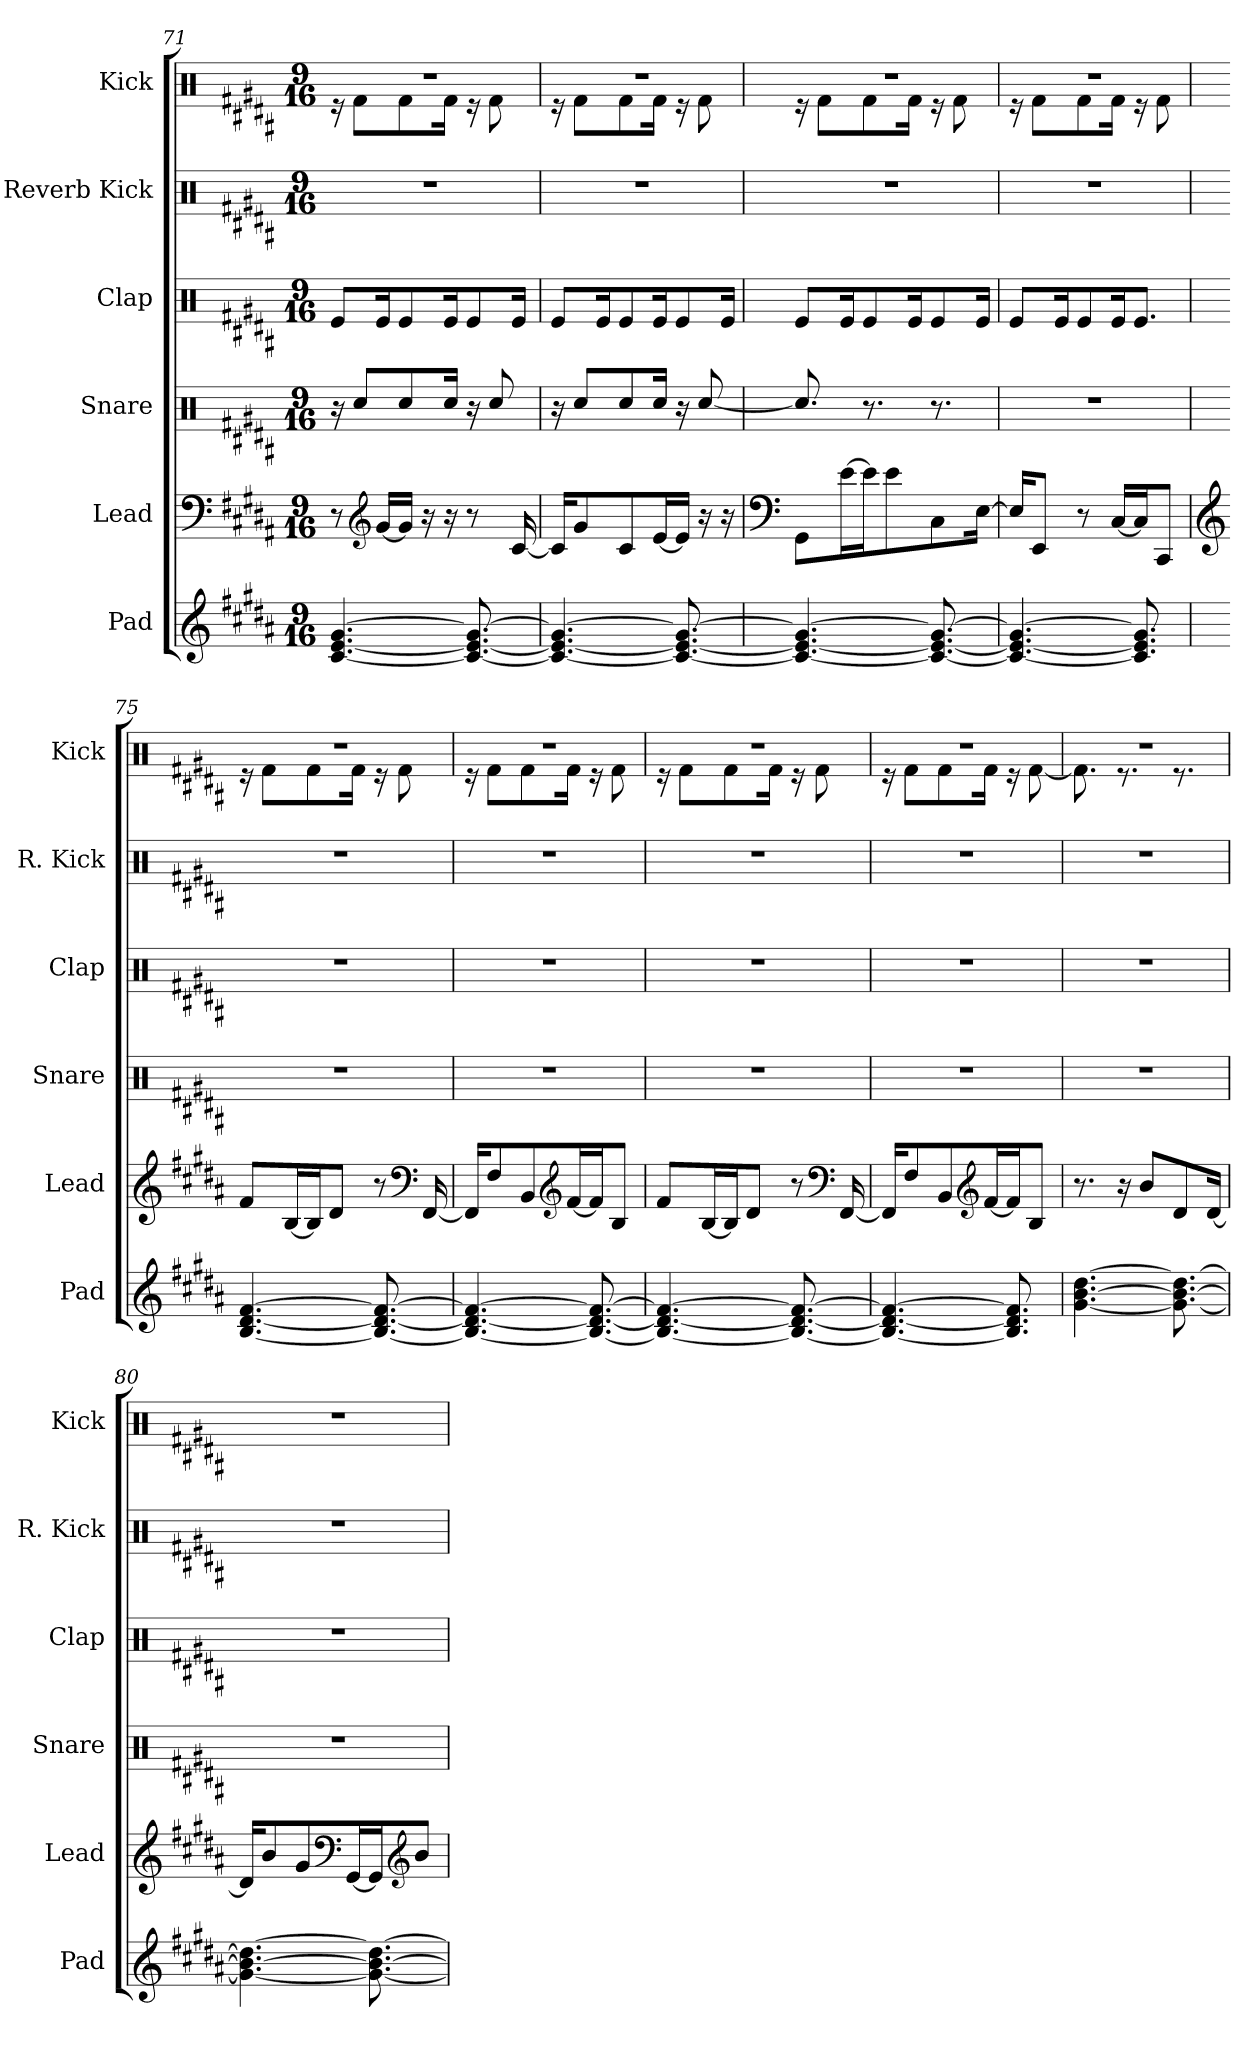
**kern	**kern	**kern	**kern	**kern	**kern
*part6	*part5	*part4	*part3	*part2	*part1
*staff6	*staff5	*staff4	*staff3	*staff2	*staff1
*I"Pad	*I"Lead	*I"Snare	*I"Clap	*I"Reverb Kick	*I"Kick
*I'Pad	*I'Lead	*I'Snare	*I'Clap	*I'R. Kick	*I'Kick
*clefG2	*clefF4	*clefX	*clefX	*clefX	*clefX
*k[f#c#g#d#a#]	*k[f#c#g#d#a#]	*k[f#c#g#d#a#]	*k[f#c#g#d#a#]	*k[f#c#g#d#a#]	*k[f#c#g#d#a#]
*M9/16	*M9/16	*M9/16	*M9/16	*M9/16	*M9/16
=71	=71	=71	=71	=71	=71
*	*	*	*	*	*^
[4.c#/ [4.e/ [4.g#/	8r	16r	8Re/L	16%9r	16%9r	16r
.	.	8Rcc/L	.	.	.	8Rf\L
*	*clefG2	*	*	*	*	*
.	[16g#/LL	.	16Re/K	.	.	.
.	16g#/JJ]	8Rcc/	8Re/	.	.	8Rf\
.	16r	.	.	.	.	.
.	16r	16Rcc/Jk	16Re/K	.	.	16Rf\Jk
8.c#/_ 8.e/_ 8.g#/_	8r	16r	8Re/	.	.	16r
.	.	8Rcc/	.	.	.	8Rf\
.	[16c#/	.	16Re/Jk	.	.	.
=72	=72	=72	=72	=72	=72	=72
4.c#/_ 4.e/_ 4.g#/_	16c#/KL]	16r	8Re/L	16%9r	16%9r	16r
.	8g#/	8Rcc/L	.	.	.	8Rf\L
.	.	.	16Re/K	.	.	.
.	8c#/	8Rcc/	8Re/	.	.	8Rf\
.	[16e/L	16Rcc/Jk	16Re/K	.	.	16Rf\Jk
8.c#/_ 8.e/_ 8.g#/_	16e/JJ]	16r	8Re/	.	.	16r
.	16r	[8Rcc/	.	.	.	8Rf\
.	16r	.	16Re/Jk	.	.	.
=73	=73	=73	=73	=73	=73	=73
*	*clefF4	*	*	*	*	*
4.c#/_ 4.e/_ 4.g#/_	8GG#\L	8.Rcc/]	8Re/L	16%9r	16%9r	16r
.	.	.	.	.	.	8Rf\L
.	[16e\L	.	16Re/K	.	.	.
.	16e\J]	8.r	8Re/	.	.	8Rf\
.	8e\	.	.	.	.	.
.	.	.	16Re/K	.	.	16Rf\Jk
8.c#/_ 8.e/_ 8.g#/_	8C#\	8.r	8Re/	.	.	16r
.	.	.	.	.	.	8Rf\
.	[16E\Jk	.	16Re/Jk	.	.	.
!!LO:LB:g=z	!!
=74	=74	=74	=74	=74	=74	=74
4.c#/_ 4.e/_ 4.g#/_	16E/KL]	16%9r	8Re/L	16%9r	16%9r	16r
.	8EE/J	.	.	.	.	8Rf\L
.	.	.	16Re/K	.	.	.
.	8r	.	8Re/	.	.	8Rf\
.	[16C#/LL	.	16Re/K	.	.	16Rf\Jk
8.c#/] 8.e/] 8.g#/]	16C#/J]	.	8.Re/J	.	.	16r
.	8CC#/J	.	.	.	.	8Rf\
=75	=75	=75	=75	=75	=75	=75
*	*clefG2	*	*	*	*	*
[4.B/ [4.d#/ [4.f#/	8f#/L	16%9r	16%9r	16%9r	16%9r	16r
.	.	.	.	.	.	8Rf\L
.	[16B/L	.	.	.	.	.
.	16B/J]	.	.	.	.	8Rf\
.	8d#/J	.	.	.	.	.
.	.	.	.	.	.	16Rf\Jk
8.B/_ 8.d#/_ 8.f#/_	8r	.	.	.	.	16r
.	.	.	.	.	.	8Rf\
*	*clefF4	*	*	*	*	*
.	[16FF#/	.	.	.	.	.
=76	=76	=76	=76	=76	=76	=76
4.B/_ 4.d#/_ 4.f#/_	16FF#/KL]	16%9r	16%9r	16%9r	16%9r	16r
.	8F#/	.	.	.	.	8Rf\L
.	8BB/	.	.	.	.	8Rf\
*	*clefG2	*	*	*	*	*
.	[16f#/L	.	.	.	.	16Rf\Jk
8.B/_ 8.d#/_ 8.f#/_	16f#/J]	.	.	.	.	16r
.	8B/J	.	.	.	.	8Rf\
=77	=77	=77	=77	=77	=77	=77
4.B/_ 4.d#/_ 4.f#/_	8f#/L	16%9r	16%9r	16%9r	16%9r	16r
.	.	.	.	.	.	8Rf\L
.	[16B/L	.	.	.	.	.
.	16B/J]	.	.	.	.	8Rf\
.	8d#/J	.	.	.	.	.
.	.	.	.	.	.	16Rf\Jk
8.B/_ 8.d#/_ 8.f#/_	8r	.	.	.	.	16r
.	.	.	.	.	.	8Rf\
*	*clefF4	*	*	*	*	*
.	[16FF#/	.	.	.	.	.
!!LO:PB:g=z	!!
=78	=78	=78	=78	=78	=78	=78
4.B/_ 4.d#/_ 4.f#/_	16FF#/KL]	16%9r	16%9r	16%9r	16%9r	16r
.	8F#/	.	.	.	.	8Rf\L
.	8BB/	.	.	.	.	8Rf\
*	*clefG2	*	*	*	*	*
.	[16f#/L	.	.	.	.	16Rf\Jk
8.B/] 8.d#/] 8.f#/]	16f#/J]	.	.	.	.	16r
.	8B/J	.	.	.	.	[8Rf\
=79	=79	=79	=79	=79	=79	=79
[4.g#\ [4.b\ [4.dd#\	8.r	16%9r	16%9r	16%9r	16%9r	8.Rf\]
.	16r	.	.	.	.	8.r
.	8b/L	.	.	.	.	.
8.g#\_ 8.b\_ 8.dd#\_	8d#/	.	.	.	.	8.r
.	[16d#/Jk	.	.	.	.	.
*	*	*	*	*	*v	*v
=80	=80	=80	=80	=80	=80
4.g#\_ 4.b\_ 4.dd#\_	16d#/KL]	16%9r	16%9r	16%9r	16%9r
.	8b/	.	.	.	.
.	8g#/	.	.	.	.
*	*clefF4	*	*	*	*
.	[16GG#/L	.	.	.	.
8.g#\_ 8.b\_ 8.dd#\_	16GG#/J]	.	.	.	.
*	*clefG2	*	*	*	*
.	8b/J	.	.	.	.
=	=	=	=	=	=
*-	*-	*-	*-	*-	*-
